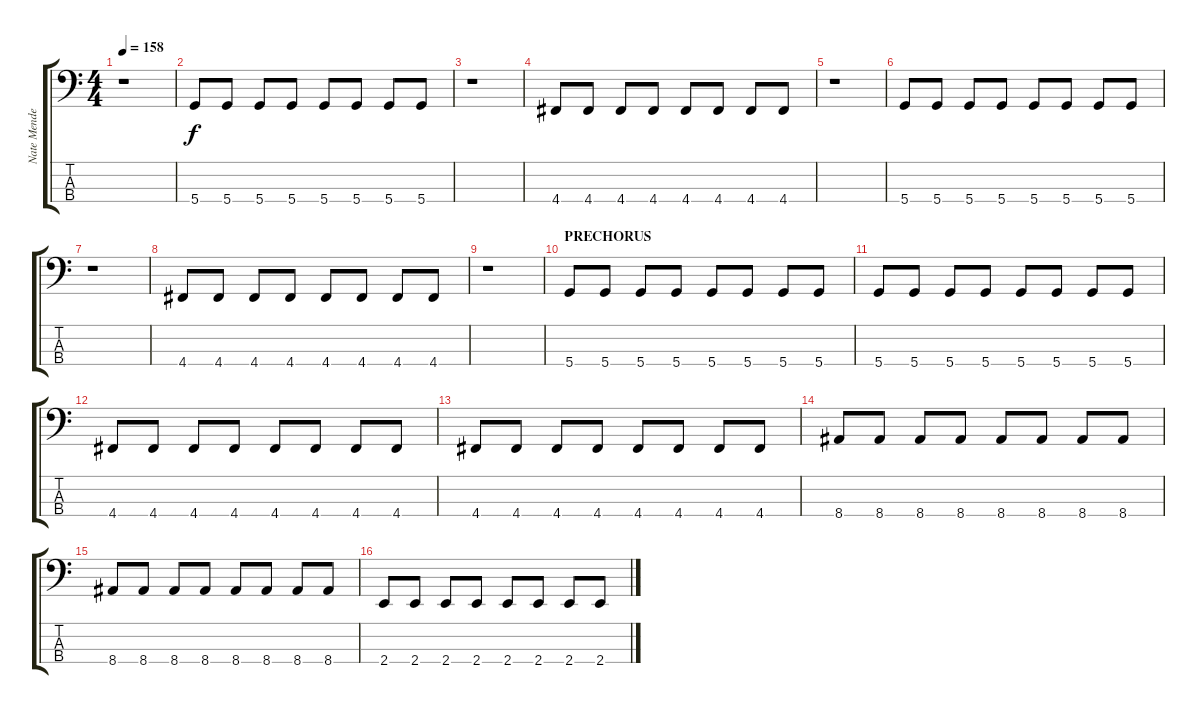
\track ("Nate Mendel (Bass)" "Nate Mende") {instrument electricbasspick}
\staff {score tabs}
\tuning (G2 D2 A1 D1) {hide}
\ts (4 4)
\tempo 158
\clef f4
\ks c
r.1{dy f} |
5.4.8 5.4.8 5.4.8 5.4.8 5.4.8 5.4.8 5.4.8 5.4.8 |
r.1 |
4.4.8 4.4.8 4.4.8 4.4.8 4.4.8 4.4.8 4.4.8 4.4.8 |
r.1 |
5.4.8 5.4.8 5.4.8 5.4.8 5.4.8 5.4.8 5.4.8 5.4.8 |
r.1 |
4.4.8 4.4.8 4.4.8 4.4.8 4.4.8 4.4.8 4.4.8 4.4.8 |
r.1 |
\section ("" "PRECHORUS")
5.4.8 5.4.8 5.4.8 5.4.8 5.4.8 5.4.8 5.4.8 5.4.8 |
5.4.8 5.4.8 5.4.8 5.4.8 5.4.8 5.4.8 5.4.8 5.4.8 |
4.4.8 4.4.8 4.4.8 4.4.8 4.4.8 4.4.8 4.4.8 4.4.8 |
4.4.8 4.4.8 4.4.8 4.4.8 4.4.8 4.4.8 4.4.8 4.4.8 |
8.4.8 8.4.8 8.4.8 8.4.8 8.4.8 8.4.8 8.4.8 8.4.8 |
8.4.8 8.4.8 8.4.8 8.4.8 8.4.8 8.4.8 8.4.8 8.4.8 |
2.4.8 2.4.8 2.4.8 2.4.8 2.4.8 2.4.8 2.4.8 2.4.8
